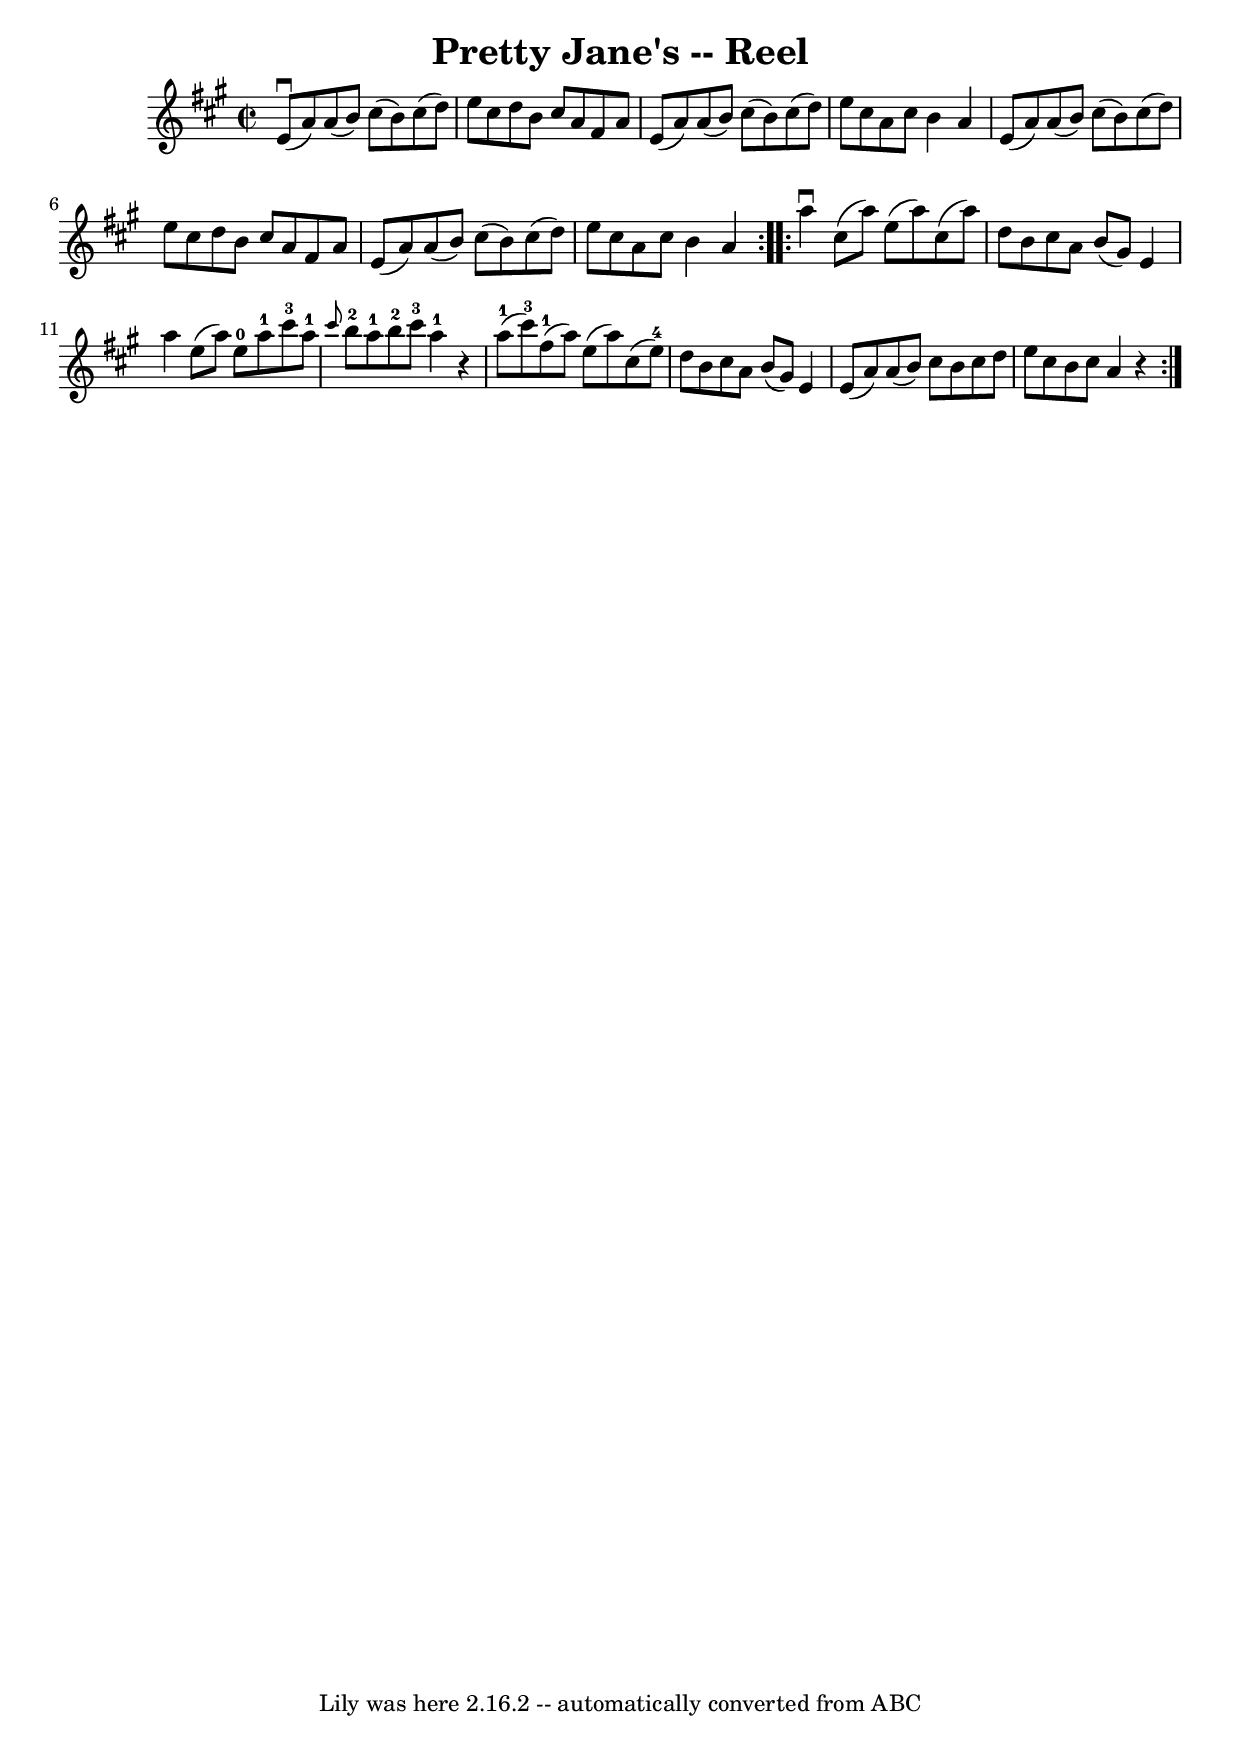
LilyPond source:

\version "2.16.2"
\include "Mammoth.ily"
\header {
  %% book = "Ryan's Mammoth Collection"
  crossRefNumber = "1"
  footnotes = "\\\\285"
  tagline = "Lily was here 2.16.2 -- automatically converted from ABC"
  title = "Pretty Jane's -- Reel"

}
voicedefault =  {



  \repeat volta 2 {

    \override Staff.TimeSignature #'style = #'C
    \time 2/2 
    \key a \major
    e'8^\downbow(a'8) a'8 (b'8) cis''8 
    (b'8) cis''8 (d''8)   |
    e''8 cis''8 d''8 b'8    
    cis''8 a'8 fis'8 a'8    |
    e'8 (a'8) a'8 (b'8)   
    cis''8 (b'8) cis''8 (d''8)   |
    e''8 cis''8 a'8    
    cis''8 b'4 a'4    |
    e'8 (a'8) a'8 (b'8) cis''8 
    (b'8) cis''8 (d''8)   |
    e''8 cis''8 d''8 b'8    
    cis''8 a'8 fis'8 a'8    |
    e'8 (a'8) a'8 (b'8)   
    cis''8 (b'8) cis''8 (d''8)   |
    e''8 cis''8 a'8    
    cis''8 b'4 a'4    
  }     
  \repeat volta 2 {
    a''4^\downbow cis''8 (
    a''8) e''8 (a''8) cis''8 (a''8)   |
    d''8 b'8    
    cis''8 a'8 b'8 (gis'8) e'4    |
    a''4 e''8 (a''8-) e''8-0 a''8-1 cis'''8-3 a''8-1   |
    
    \grace { cis'''8  
	   } b''8-2 a''8-1 b''8-2 cis'''8-3     
    a''4-1   r4   |
    a''8-1(cis'''8-3) fis''8-1(
    a''8) e''8 (a''8) cis''8 (e''8-4)   |
    d''8 b'8 
    cis''8 a'8 b'8 (gis'8) e'4    |
    e'8 (a'8) a'8 
    (b'8) cis''8 b'8 cis''8 d''8    |
    e''8 cis''8  
    b'8 cis''8 a'4    r4   
  }   

}

\score{
  <<

    \context Staff="default"
    {
      \voicedefault 
      
    }

  >>
  \layout {
    
  }
  \midi {
  }

}
